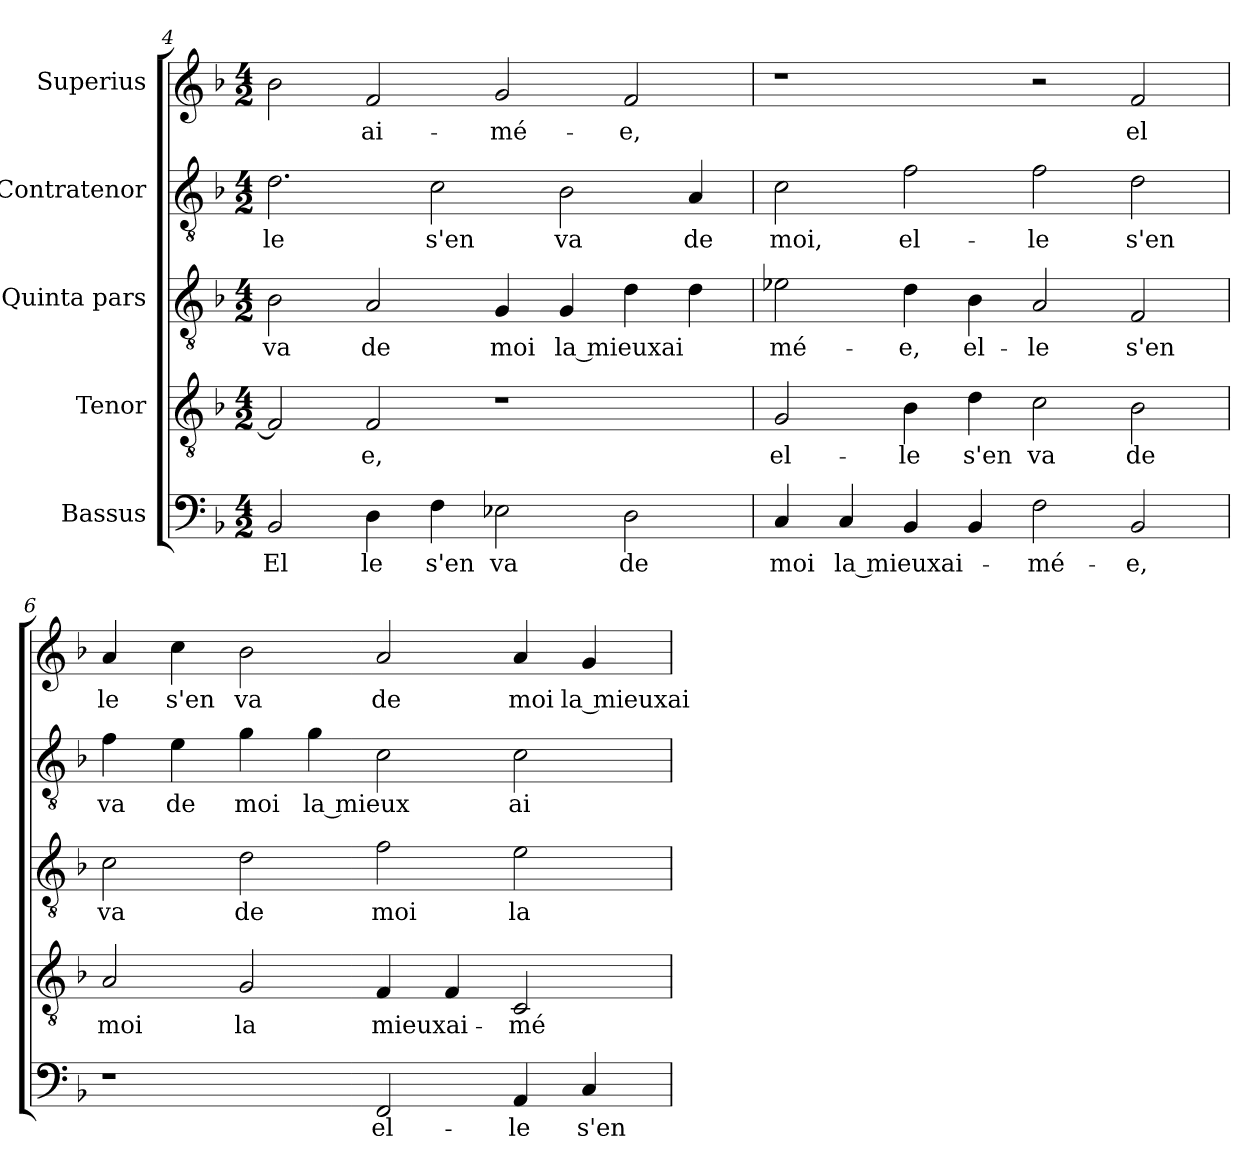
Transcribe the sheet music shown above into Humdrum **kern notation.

**kern	**text	**kern	**text	**kern	**text	**kern	**text	**kern	**text
*part5	*part5	*part4	*part4	*part3	*part3	*part2	*part2	*part1	*part1
*staff5	*staff5	*staff4	*staff4	*staff3	*staff3	*staff2	*staff2	*staff1	*staff1
*I"Bassus	*	*I"Tenor	*	*I"Quinta pars	*	*I"Contratenor	*	*I"Superius	*
*clefF4	*	*clefGv2	*	*clefGv2	*	*clefGv2	*	*clefG2	*
*k[b-]	*	*k[b-]	*	*k[b-]	*	*k[b-]	*	*k[b-]	*
*F:	*	*F:	*	*F:	*	*F:	*	*F:	*
*M4/2	*	*M4/2	*	*M4/2	*	*M4/2	*	*M4/2	*
=4	=4	=4	=4	=4	=4	=4	=4	=4	=4
!	!LO:LY:b:cj	!	!	!	!LO:LY:b:cj	!	!LO:LY:b:cj	!	!
2BB-/	El	2F/]	.	2B-\	va	2.d\	le	2b-\	.
!	!LO:LY:b:cj	!	!LO:LY:b:cj	!	!LO:LY:b:cj	!	!	!	!LO:LY:b:cj
4D\	le	2F/	e,	2A/	de	.	.	2f/	ai-
!	!LO:LY:b:cj	!	!	!	!	!	!LO:LY:b:cj	!	!
4F\	s'en	.	.	.	.	2c\	s'en	.	.
!	!LO:LY:b:cj	!	!	!	!LO:LY:b:cj	!	!	!	!LO:LY:b:cj
2E-X\	va	1r	.	4G/	moi	.	.	2g/	-mé-
!	!	!	!	!	!LO:LY:b:cj	!	!LO:LY:b:cj	!	!
.	.	.	.	4G/	la mieuxai	2B-\	va	.	.
!	!LO:LY:b:cj	!	!	!	!	!	!	!	!LO:LY:b:cj
2D\	de	.	.	4d\	.	.	.	2f/	-e,
!	!	!	!	!	!	!	!LO:LY:b:cj	!	!
.	.	.	.	4d\	.	4A/	de	.	.
!!LO:LB:g=z
=5	=5	=5	=5	=5	=5	=5	=5	=5	=5
!	!LO:LY:b:cj	!	!LO:LY:b:cj	!	!LO:LY:b:cj	!	!LO:LY:b:cj	!	!
4C/	moi	2G/	el-	2e-X\	mé-	2c\	moi,	1r	.
!	!LO:LY:b:cj	!	!	!	!	!	!	!	!
4C/	la mieuxai-	.	.	.	.	.	.	.	.
!	!	!	!LO:LY:b:cj	!	!LO:LY:b:cj	!	!LO:LY:b:cj	!	!
4BB-/	.	4B-\	-le	4d\	-e,	2f\	el-	.	.
!	!	!	!LO:LY:b:cj	!	!LO:LY:b:cj	!	!	!	!
4BB-/	.	4d\	s'en	4B-\	el-	.	.	.	.
!	!LO:LY:b:cj	!	!LO:LY:b:cj	!	!LO:LY:b:cj	!	!LO:LY:b:cj	!	!
2F\	-mé-	2c\	va	2A/	-le	2f\	-le	2r	.
!	!LO:LY:b:cj	!	!LO:LY:b:cj	!	!LO:LY:b:cj	!	!LO:LY:b:cj	!	!LO:LY:b:cj
2BB-/	-e,	2B-\	de	2F/	s'en	2d\	s'en	2f/	el
=6	=6	=6	=6	=6	=6	=6	=6	=6	=6
!	!	!	!LO:LY:b:cj	!	!LO:LY:b:cj	!	!LO:LY:b:cj	!	!LO:LY:b:cj
1r	.	2A/	moi	2c\	va	4f\	va	4a/	le
!	!	!	!	!	!	!	!LO:LY:b:cj	!	!LO:LY:b:cj
.	.	.	.	.	.	4e\	de	4cc\	s'en
!	!	!	!LO:LY:b:cj	!	!LO:LY:b:cj	!	!LO:LY:b:cj	!	!LO:LY:b:cj
.	.	2G/	la	2d\	de	4g\	moi	2b-\	va
!	!	!	!	!	!	!	!LO:LY:b:cj	!	!
.	.	.	.	.	.	4g\	la mieux	.	.
!	!LO:LY:b:cj	!	!LO:LY:b:cj	!	!LO:LY:b:cj	!	!	!	!LO:LY:b:cj
2FF/	el-	4F/	mieuxai-	2f\	moi	2c\	.	2a/	de
.	.	4F/	.	.	.	.	.	.	.
!	!LO:LY:b:cj	!	!LO:LY:b:cj	!	!LO:LY:b:cj	!	!LO:LY:b:cj	!	!LO:LY:b:cj
4AA/	-le	2C/	-mé-	2e\	la	2c\	ai-	4a/	moi
!	!LO:LY:b:cj	!	!	!	!	!	!	!	!LO:LY:b:cj
4C/	s'en	.	.	.	.	.	.	4g/	la mieuxai
=	=	=	=	=	=	=	=	=	=
*-	*-	*-	*-	*-	*-	*-	*-	*-	*-
